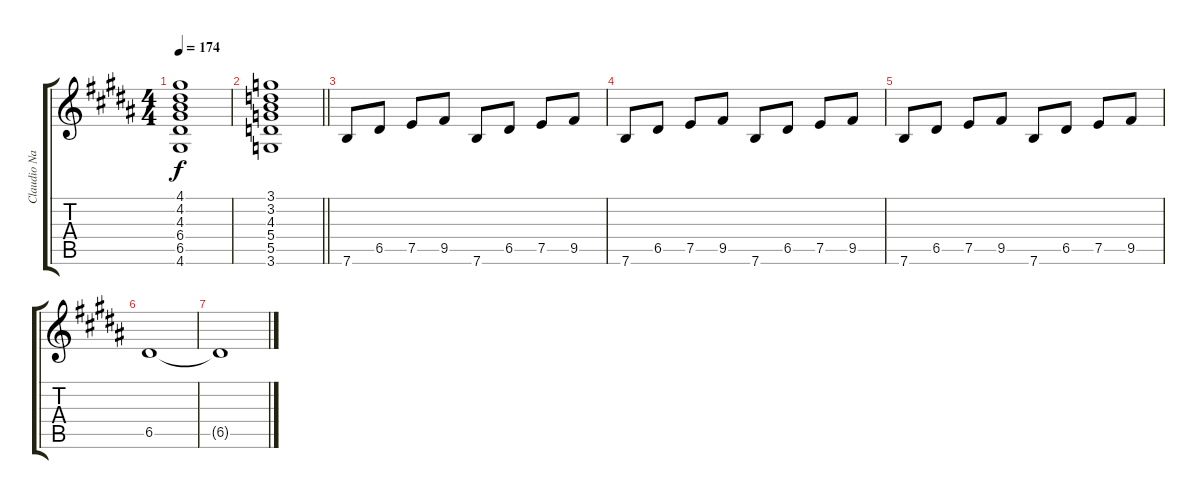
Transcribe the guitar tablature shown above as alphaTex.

\track ("Claudio Narea (Guitarra)" "Claudio Na") {instrument distortionguitar}
\staff {score tabs}
\tuning (E4 B3 G3 D3 A2 E2) {hide}
\ts (4 4)
\tempo 174
\clef g2
\ks b
(4.1 4.2 4.3 6.4 6.5 4.6).1{dy f} |
\barLineRight lightlight
(3.1 3.2 4.3 5.4 5.5 3.6).1 |
7.6.8{volume 12} 6.5.8 7.5.8 9.5.8 7.6.8 6.5.8 7.5.8 9.5.8 |
7.6.8 6.5.8 7.5.8 9.5.8 7.6.8 6.5.8 7.5.8 9.5.8 |
7.6.8 6.5.8 7.5.8 9.5.8 7.6.8 6.5.8 7.5.8 9.5.8 |
6.5.1 |
6.5{t}.1
